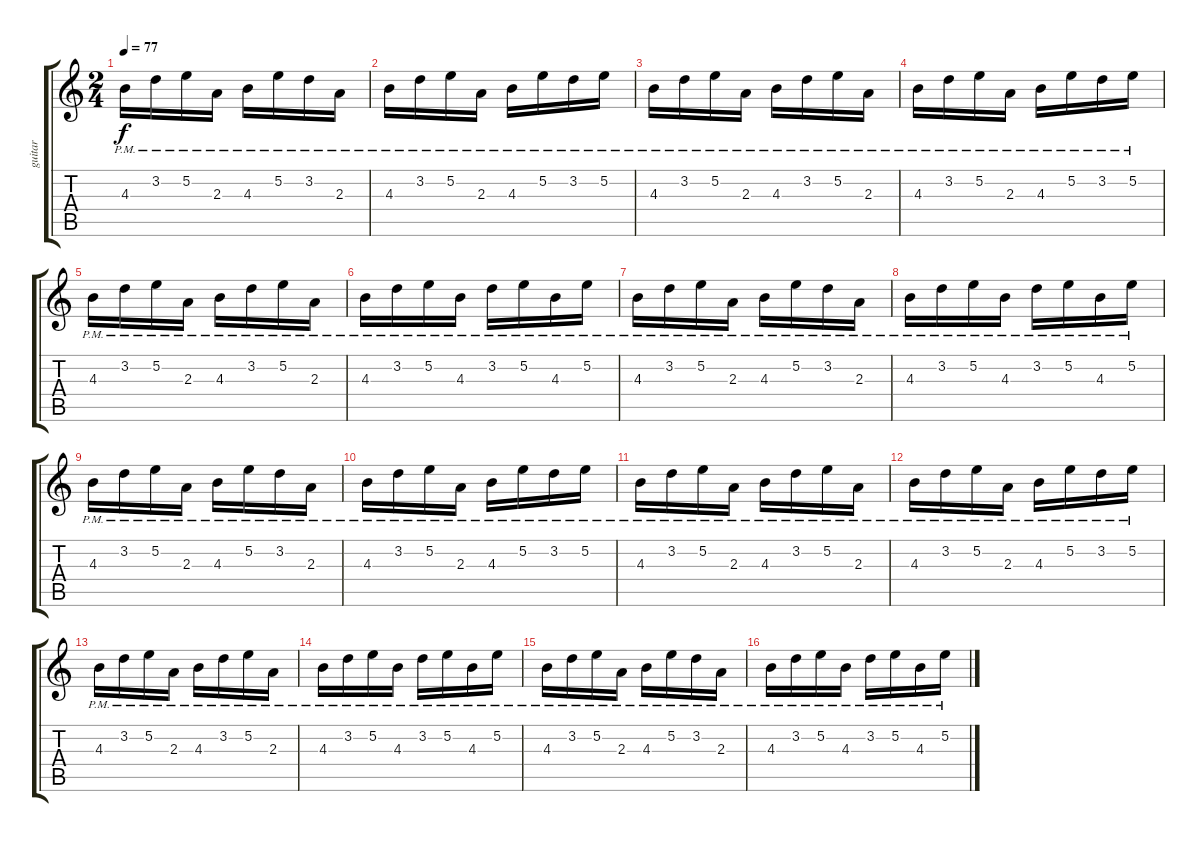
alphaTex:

\track ("guitar    solo   two" "guitar    ") {instrument overdrivenguitar}
\staff {score tabs}
\tuning (E4 B3 G3 D3 A2 E2) {hide}
\ts (2 4)
\tempo 77
\clef g2
\ks c
4.3{pm}.16{dy f} 3.2{pm}.16 5.2{pm}.16 2.3{pm}.16 4.3{pm}.16 5.2{pm}.16 3.2{pm}.16 2.3{pm}.16 |
4.3{pm}.16 3.2{pm}.16 5.2{pm}.16 2.3{pm}.16 4.3{pm}.16 5.2{pm}.16 3.2{pm}.16 5.2{pm}.16 |
4.3{pm}.16 3.2{pm}.16 5.2{pm}.16 2.3{pm}.16 4.3{pm}.16 3.2{pm}.16 5.2{pm}.16 2.3{pm}.16 |
4.3{pm}.16 3.2{pm}.16 5.2{pm}.16 2.3{pm}.16 4.3{pm}.16 5.2{pm}.16 3.2{pm}.16 5.2{pm}.16 |
4.3{pm}.16 3.2{pm}.16 5.2{pm}.16 2.3{pm}.16 4.3{pm}.16 3.2{pm}.16 5.2{pm}.16 2.3{pm}.16 |
4.3{pm}.16 3.2{pm}.16 5.2{pm}.16 4.3{pm}.16 3.2{pm}.16 5.2{pm}.16 4.3{pm}.16 5.2{pm}.16 |
4.3{pm}.16 3.2{pm}.16 5.2{pm}.16 2.3{pm}.16 4.3{pm}.16 5.2{pm}.16 3.2{pm}.16 2.3{pm}.16 |
4.3{pm}.16 3.2{pm}.16 5.2{pm}.16 4.3{pm}.16 3.2{pm}.16 5.2{pm}.16 4.3{pm}.16 5.2{pm}.16 |
4.3{pm}.16 3.2{pm}.16 5.2{pm}.16 2.3{pm}.16 4.3{pm}.16 5.2{pm}.16 3.2{pm}.16 2.3{pm}.16 |
4.3{pm}.16 3.2{pm}.16 5.2{pm}.16 2.3{pm}.16 4.3{pm}.16 5.2{pm}.16 3.2{pm}.16 5.2{pm}.16 |
4.3{pm}.16 3.2{pm}.16 5.2{pm}.16 2.3{pm}.16 4.3{pm}.16 3.2{pm}.16 5.2{pm}.16 2.3{pm}.16 |
4.3{pm}.16 3.2{pm}.16 5.2{pm}.16 2.3{pm}.16 4.3{pm}.16 5.2{pm}.16 3.2{pm}.16 5.2{pm}.16 |
4.3{pm}.16 3.2{pm}.16 5.2{pm}.16 2.3{pm}.16 4.3{pm}.16 3.2{pm}.16 5.2{pm}.16 2.3{pm}.16 |
4.3{pm}.16 3.2{pm}.16 5.2{pm}.16 4.3{pm}.16 3.2{pm}.16 5.2{pm}.16 4.3{pm}.16 5.2{pm}.16 |
4.3{pm}.16 3.2{pm}.16 5.2{pm}.16 2.3{pm}.16 4.3{pm}.16 5.2{pm}.16 3.2{pm}.16 2.3{pm}.16 |
4.3{pm}.16 3.2{pm}.16 5.2{pm}.16 4.3{pm}.16 3.2{pm}.16 5.2{pm}.16 4.3{pm}.16 5.2{pm}.16
